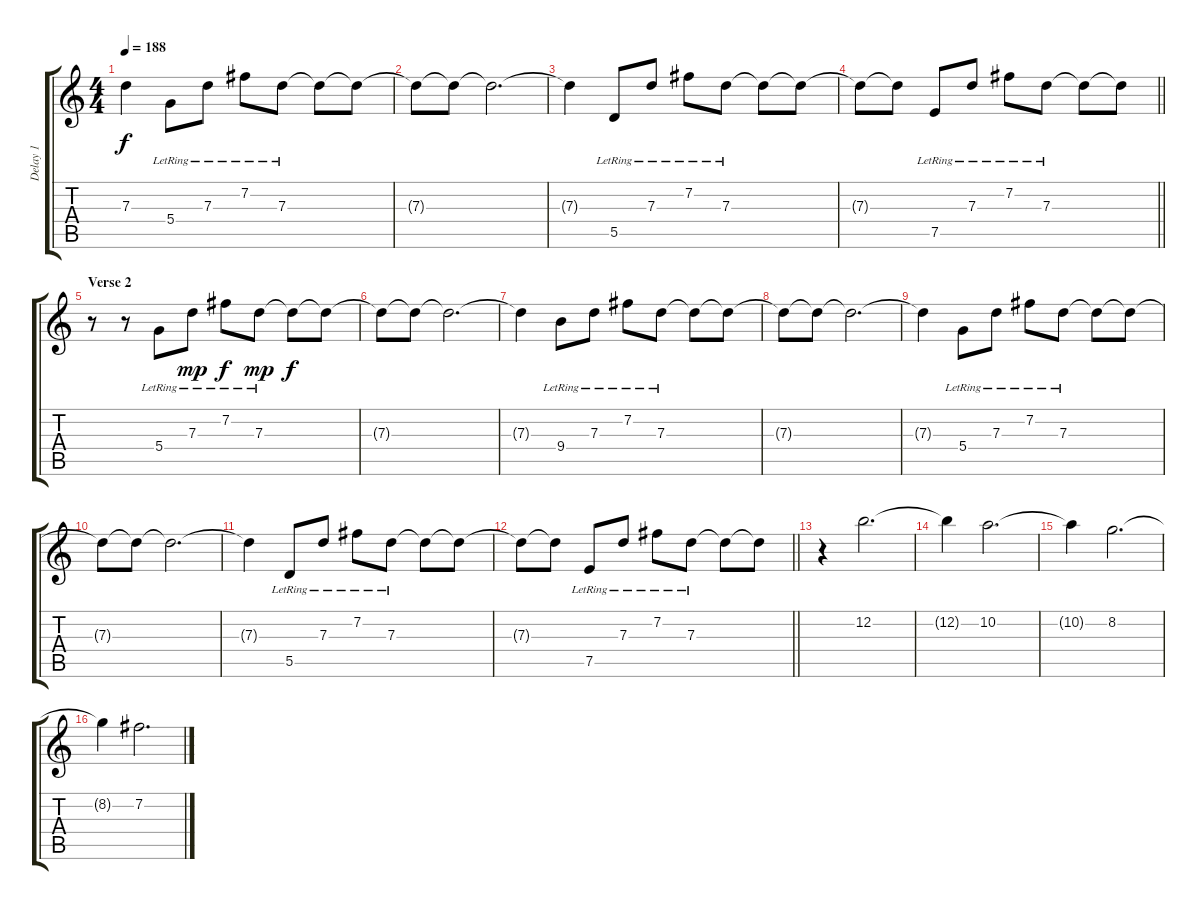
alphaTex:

\track ("Delay 1" "Delay 1") {instrument electricguitarclean}
\staff {score tabs}
\tuning (E4 B3 G3 D3 A2 E2) {hide}
\ts (4 4)
\tempo 188
\clef g2
\ks c
7.3{t}.4{dy f} 5.4{lr}.8 7.3{lr}.8 7.2{lr}.8 7.3{lr}.8 7.3{t}.8 7.3{t}.8 |
7.3{t}.8 7.3{t}.8 7.3{t}.2{d} |
7.3{t}.4 5.5{lr}.8 7.3{lr}.8 7.2{lr}.8 7.3{lr}.8 7.3{t}.8 7.3{t}.8 |
\barLineRight lightlight
7.3{t}.8 7.3{t}.8 7.5{lr}.8 7.3{lr}.8 7.2{lr}.8 7.3{lr}.8 7.3{t}.8 7.3{t}.8 |
\section ("" "Verse 2")
r.8{instrument electricguitarclean} r.8 5.4{lr}.8 7.3{lr}.8{dy mp} 7.2{lr}.8{dy f} 7.3{lr}.8{dy mp} 7.3{t}.8{dy f} 7.3{t}.8 |
7.3{t}.8 7.3{t}.8 7.3{t}.2{d} |
7.3{t}.4 9.4{lr}.8 7.3{lr}.8 7.2{lr}.8 7.3{lr}.8 7.3{t}.8 7.3{t}.8 |
7.3{t}.8 7.3{t}.8 7.3{t}.2{d} |
7.3{t}.4 5.4{lr}.8 7.3{lr}.8 7.2{lr}.8 7.3{lr}.8 7.3{t}.8 7.3{t}.8 |
7.3{t}.8 7.3{t}.8 7.3{t}.2{d} |
7.3{t}.4 5.5{lr}.8 7.3{lr}.8 7.2{lr}.8 7.3{lr}.8 7.3{t}.8 7.3{t}.8 |
\barLineRight lightlight
7.3{t}.8 7.3{t}.8 7.5{lr}.8 7.3{lr}.8 7.2{lr}.8 7.3{lr}.8 7.3{t}.8 7.3{t}.8 |
r.4{volume 11 instrument distortionguitar} 12.2.2{d} |
12.2{t}.4 10.2.2{d} |
10.2{t}.4 8.2.2{d} |
8.2{t}.4 7.2.2{d}
